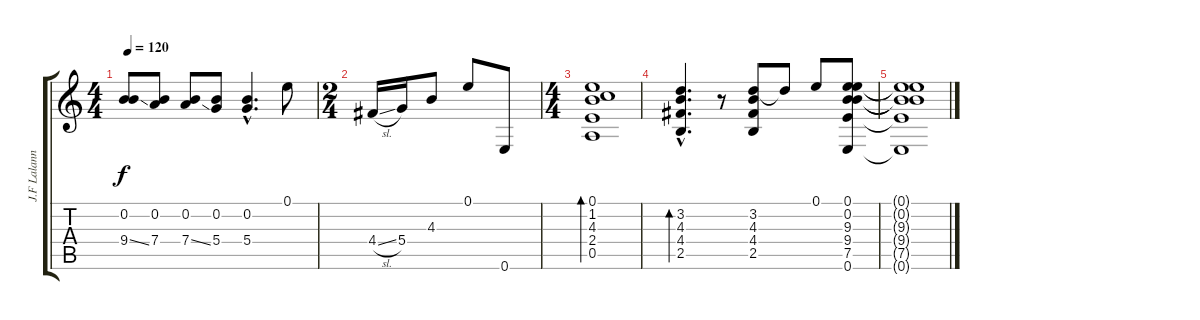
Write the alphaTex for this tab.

\track ("J.F Lalanne" "J.F Lalann") {instrument acousticguitarnylon}
\staff {score tabs}
\tuning (E4 B3 G3 D3 A2 E2) {hide}
\ts (4 4)
\tempo 120
\clef g2
\ks c
(0.2 9.4{ss}).8{dy f} (0.2 7.4).8 (0.2 7.4{ss}).8 (0.2 5.4).8 (0.2{hac} 5.4{hac}).4{d} 0.1.8 |
\ts (2 4)
4.4{sl}.16 5.4.16 4.3.8 0.1.8 0.6.8 |
\ts (4 4)
(0.1 1.2 4.3 2.4 0.5).1{bd 480} |
(3.2{hac} 4.3{hac} 4.4{hac} 2.5{hac}).4{d bd 240} r.8 (3.2 4.3 4.4 2.5).8 3.2{t}.8 0.1.8 (0.1 0.2 9.3 9.4 7.5 0.6).8 |
(0.1{t} 0.2{t} 9.3{t} 9.4{t} 7.5{t} 0.6{t}).1
